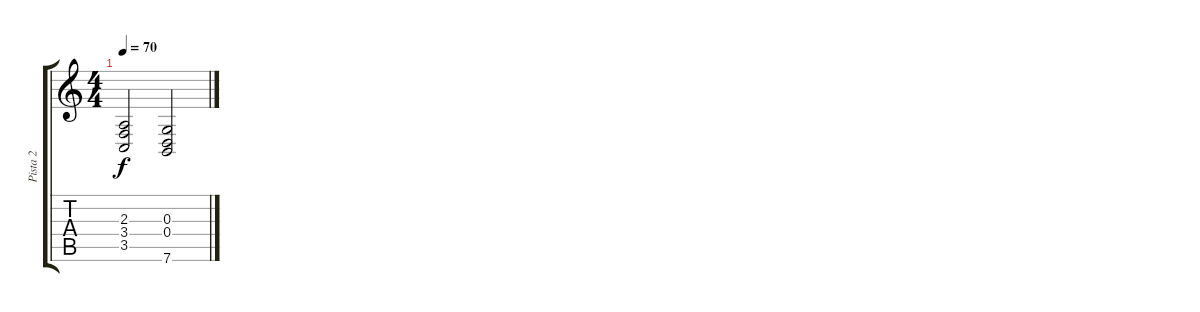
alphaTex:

\track ("Pista 2" "Pista 2") {instrument electricgrandpiano}
\staff {score tabs}
\tuning (E4 B3 G3 D3 A2 E2) {hide}
\ts (4 4)
\tempo 70
\clef g2
\ks c
(2.3 3.4 3.5).2{dy f} (0.3 0.4 7.6).2
